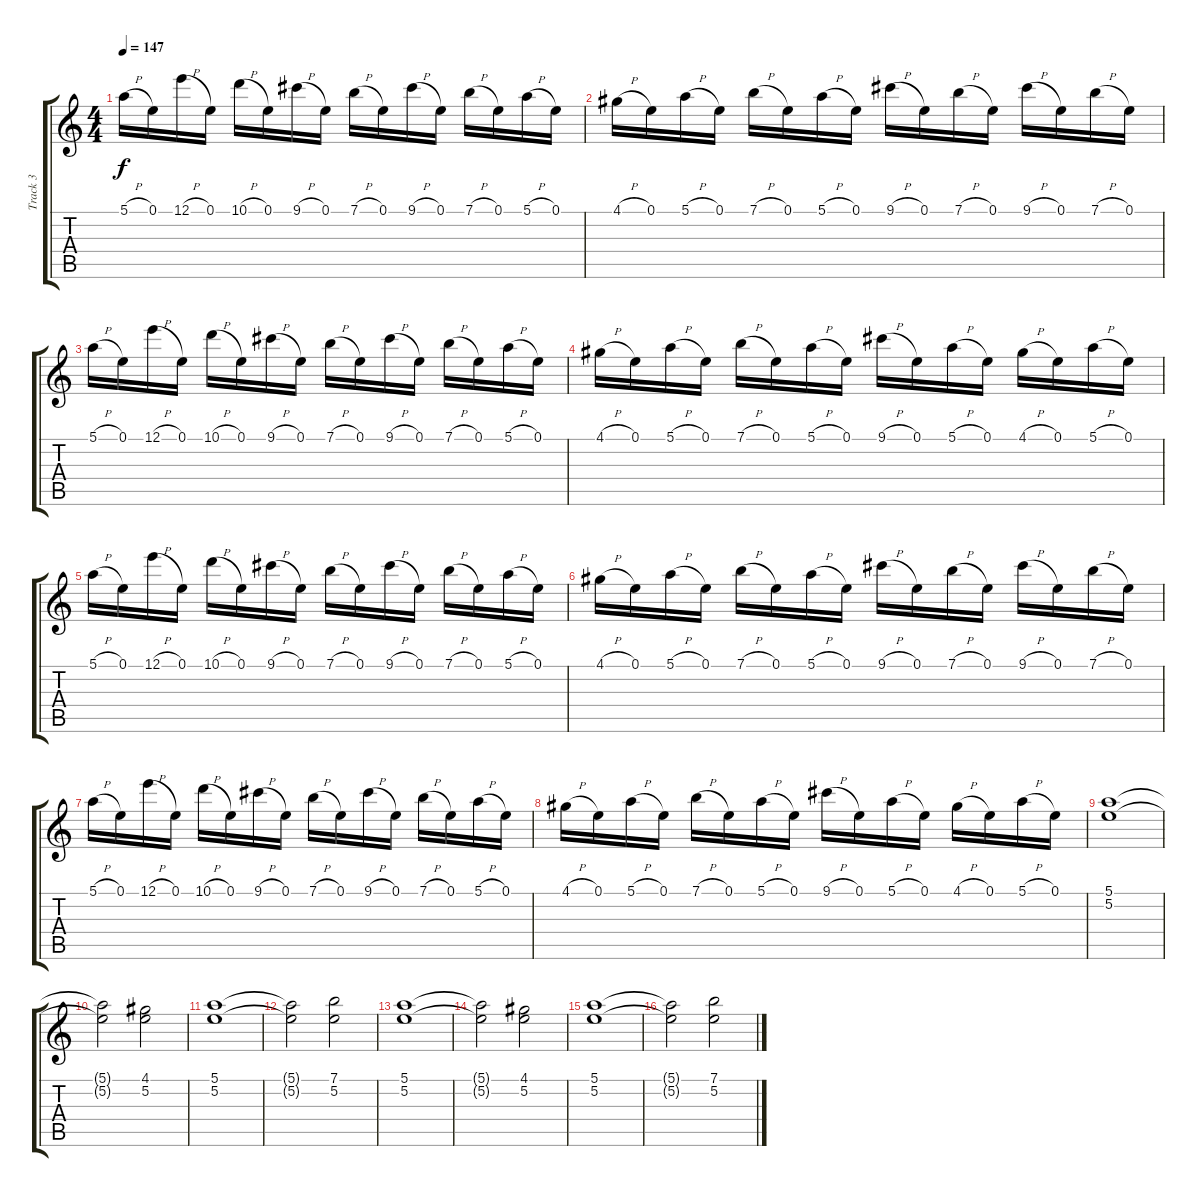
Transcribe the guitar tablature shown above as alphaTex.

\track ("Track 3" "Track 3") {instrument distortionguitar}
\staff {score tabs}
\tuning (E4 B3 G3 D3 A2 E2) {hide}
\ts (4 4)
\tempo 147
\clef g2
\ks c
5.1{h}.16{dy f} 0.1.16 12.1{h}.16 0.1.16 10.1{h}.16 0.1.16 9.1{h}.16 0.1.16 7.1{h}.16 0.1.16 9.1{h}.16 0.1.16 7.1{h}.16 0.1.16 5.1{h}.16 0.1.16 |
4.1{h}.16 0.1.16 5.1{h}.16 0.1.16 7.1{h}.16 0.1.16 5.1{h}.16 0.1.16 9.1{h}.16 0.1.16 7.1{h}.16 0.1.16 9.1{h}.16 0.1.16 7.1{h}.16 0.1.16 |
5.1{h}.16 0.1.16 12.1{h}.16 0.1.16 10.1{h}.16 0.1.16 9.1{h}.16 0.1.16 7.1{h}.16 0.1.16 9.1{h}.16 0.1.16 7.1{h}.16 0.1.16 5.1{h}.16 0.1.16 |
4.1{h}.16 0.1.16 5.1{h}.16 0.1.16 7.1{h}.16 0.1.16 5.1{h}.16 0.1.16 9.1{h}.16 0.1.16 5.1{h}.16 0.1.16 4.1{h}.16 0.1.16 5.1{h}.16 0.1.16 |
5.1{h}.16 0.1.16 12.1{h}.16 0.1.16 10.1{h}.16 0.1.16 9.1{h}.16 0.1.16 7.1{h}.16 0.1.16 9.1{h}.16 0.1.16 7.1{h}.16 0.1.16 5.1{h}.16 0.1.16 |
4.1{h}.16 0.1.16 5.1{h}.16 0.1.16 7.1{h}.16 0.1.16 5.1{h}.16 0.1.16 9.1{h}.16 0.1.16 7.1{h}.16 0.1.16 9.1{h}.16 0.1.16 7.1{h}.16 0.1.16 |
5.1{h}.16 0.1.16 12.1{h}.16 0.1.16 10.1{h}.16 0.1.16 9.1{h}.16 0.1.16 7.1{h}.16 0.1.16 9.1{h}.16 0.1.16 7.1{h}.16 0.1.16 5.1{h}.16 0.1.16 |
4.1{h}.16 0.1.16 5.1{h}.16 0.1.16 7.1{h}.16 0.1.16 5.1{h}.16 0.1.16 9.1{h}.16 0.1.16 5.1{h}.16 0.1.16 4.1{h}.16 0.1.16 5.1{h}.16 0.1.16 |
(5.1 5.2).1 |
(5.1{t} 5.2{t}).2 (4.1 5.2).2 |
(5.1 5.2).1 |
(5.1{t} 5.2{t}).2 (7.1 5.2).2 |
(5.1 5.2).1 |
(5.1{t} 5.2{t}).2 (4.1 5.2).2 |
(5.1 5.2).1 |
(5.1{t} 5.2{t}).2 (7.1 5.2).2
